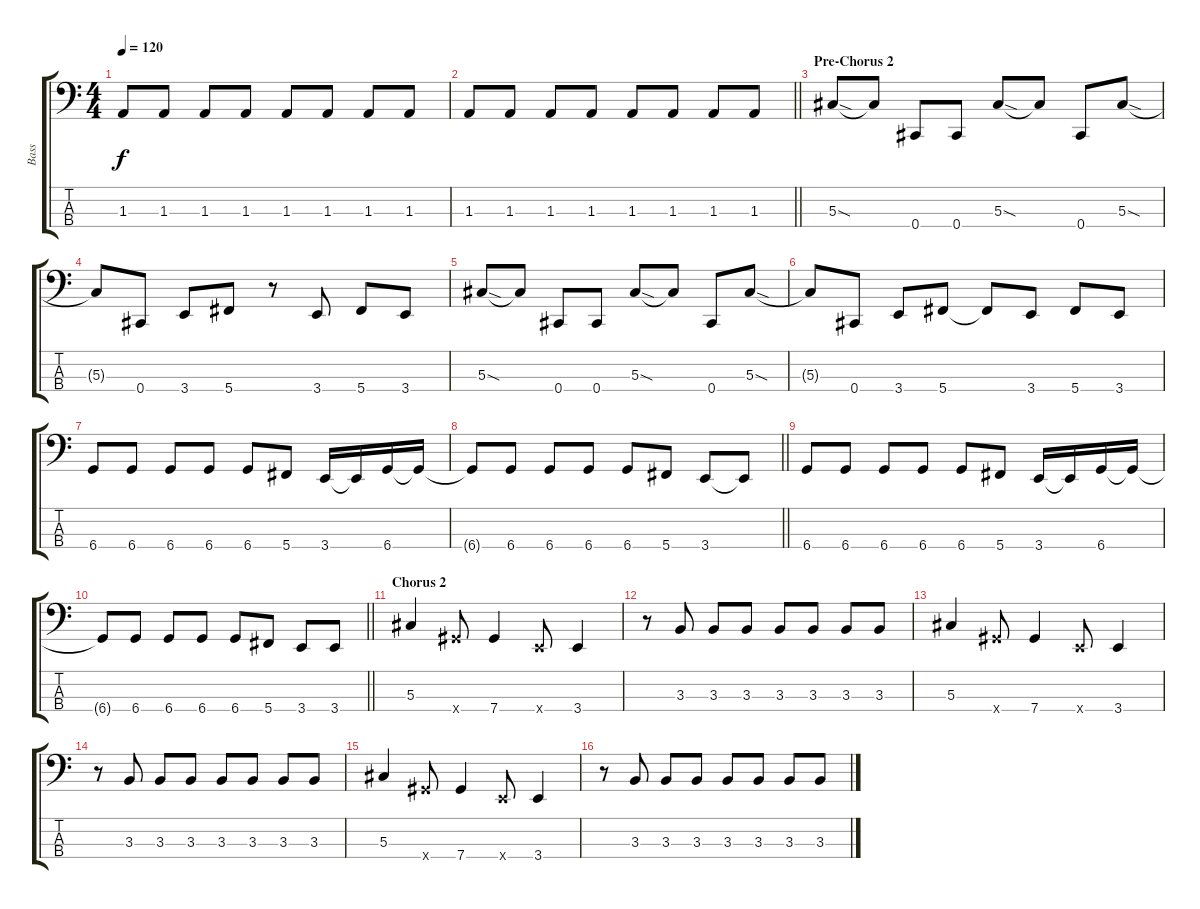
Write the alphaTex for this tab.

\track ("Bass" "Bass") {instrument electricbasspick}
\staff {score tabs}
\tuning (Gb2 Db2 Ab1 Db1) {hide}
\ts (4 4)
\tempo 120
\clef f4
\ks c
1.3.8{dy f} 1.3.8 1.3.8 1.3.8 1.3.8 1.3.8 1.3.8 1.3.8 |
\barLineRight lightlight
1.3.8 1.3.8 1.3.8 1.3.8 1.3.8 1.3.8 1.3.8 1.3.8 |
\section ("" "Pre-Chorus 2")
5.3{sod}.8 5.3{t}.8 0.4.8 0.4.8 5.3{sod}.8 5.3{t}.8 0.4.8 5.3{sod}.8 |
5.3{t}.8 0.4.8 3.4.8 5.4.8 r.8 3.4.8 5.4.8 3.4.8 |
5.3{sod}.8 5.3{t}.8 0.4.8 0.4.8 5.3{sod}.8 5.3{t}.8 0.4.8 5.3{sod}.8 |
5.3{t}.8 0.4.8 3.4.8 5.4.8 5.4{t}.8 3.4.8 5.4.8 3.4.8 |
6.4.8 6.4.8 6.4.8 6.4.8 6.4.8 5.4.8 3.4.16 3.4{t}.16 6.4.16 6.4{t}.16 |
\barLineRight lightlight
6.4{t}.8 6.4.8 6.4.8 6.4.8 6.4.8 5.4.8 3.4.8 3.4{t}.8 |
6.4.8 6.4.8 6.4.8 6.4.8 6.4.8 5.4.8 3.4.16 3.4{t}.16 6.4.16 6.4{t}.16 |
\barLineRight lightlight
6.4{t}.8 6.4.8 6.4.8 6.4.8 6.4.8 5.4.8 3.4.8 3.4.8 |
\section ("" "Chorus 2")
5.3.4 7.4{x}.8 7.4.4 3.4{x}.8 3.4.4 |
r.8 3.3.8 3.3.8 3.3.8 3.3.8 3.3.8 3.3.8 3.3.8 |
5.3.4 7.4{x}.8 7.4.4 3.4{x}.8 3.4.4 |
r.8 3.3.8 3.3.8 3.3.8 3.3.8 3.3.8 3.3.8 3.3.8 |
5.3.4 7.4{x}.8 7.4.4 3.4{x}.8 3.4.4 |
r.8 3.3.8 3.3.8 3.3.8 3.3.8 3.3.8 3.3.8 3.3.8
